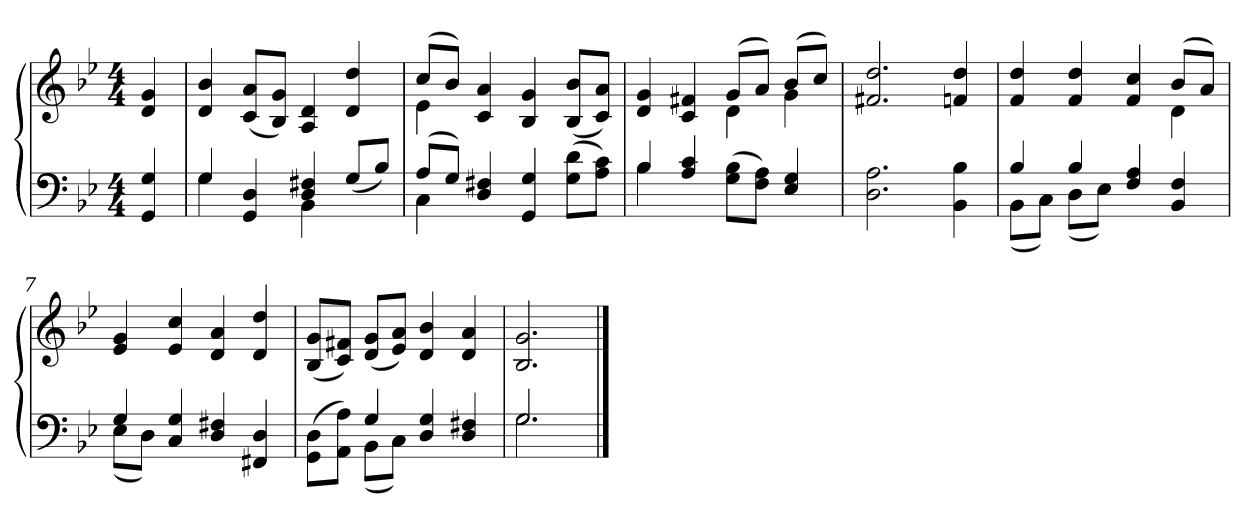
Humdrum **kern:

**kern	**kern
*part2	*part1
*staff2	*staff1
*clefF4	*clefG2
*k[b-e-]	*k[b-e-]
*B-:	*B-:
*M4/4	*M4/4
*MM103	*MM103
=1	=1
4GG/ 4G/	4d/ 4g/
=2	=2
*^	*
4G/	4G\	4d/ 4b-/
4GG/ 4D/	4ryy	(<8c/ 8a/L
.	.	8B-/ 8g/J)
4D/ 4F#X/	4BB-\	4A/ 4d/
(>8G/L	4ryy	4d/ 4dd/
8B-/J)	.	.
=3	=3	=3
*	*	*^
(>8A/L	4C\	(>8cc/L	4e-\
8G/J)	.	8b-/J)	.
4D/ 4F#X/	2.ryy	4c/ 4a/	2.ryy
4GG/ 4G/	.	4B-/ 4g/	.
(<8G\ 8d\L	.	(>8B-/ 8b-/L	.
8A\ 8c\J)	.	8c/ 8a/J)	.
=4	=4	=4	=4
4B-/	4B-\	4d/ 4g/	2ryy
4A/ 4c/	2.ryy	4c/ 4f#X/	.
(<8G\ 8B-\L	.	(>8g/L	4d\
8F\ 8A\J)	.	8a/J)	.
4E-/ 4G/	.	(>8b-/L	4g\
.	.	8cc/J)	.
*v	*v	*	*
*	*v	*v
=5	=5
2.D\ 2.A\	2.f#X/ 2.dd/
4BB-\ 4B-\	4fn/ 4dd/
=6	=6
*^	*^
4B-/	(<8BB-\L	4f/ 4dd/	2.ryy
.	8C\J)	.	.
4B-/	(<8D\L	4f/ 4dd/	.
.	8E-\J)	.	.
4F/ 4A/	2ryy	4f/ 4cc/	.
4BB-/ 4F/	.	(>8b-/L	4d\
.	.	8a/J)	.
*	*	*v	*v
=7	=7	=7
4G/	(<8E-\L	4e-/ 4g/
.	8D\J)	.
4C/ 4G/	2.ryy	4e-/ 4cc/
4D/ 4F#X/	.	4d/ 4a/
4FF#X/ 4D/	.	4d/ 4dd/
!!LO:LB:g=z
=8	=8	=8
(<8GG\ 8D\L	4ryy	(<8B-/ 8g/L
8AA\ 8A\J)	.	8c/ 8f#X/J)
4G/	(<8BB-\L	(<8d/ 8g/L
.	8C\J)	8e-/ 8a/J)
4D/ 4G/	2ryy	4d/ 4b-/
4D/ 4F#X/	.	4d/ 4a/
=9	=9	=9
2.G/	2.G\	2.B-/ 2.g/
*v	*v	*
==	==
*-	*-
